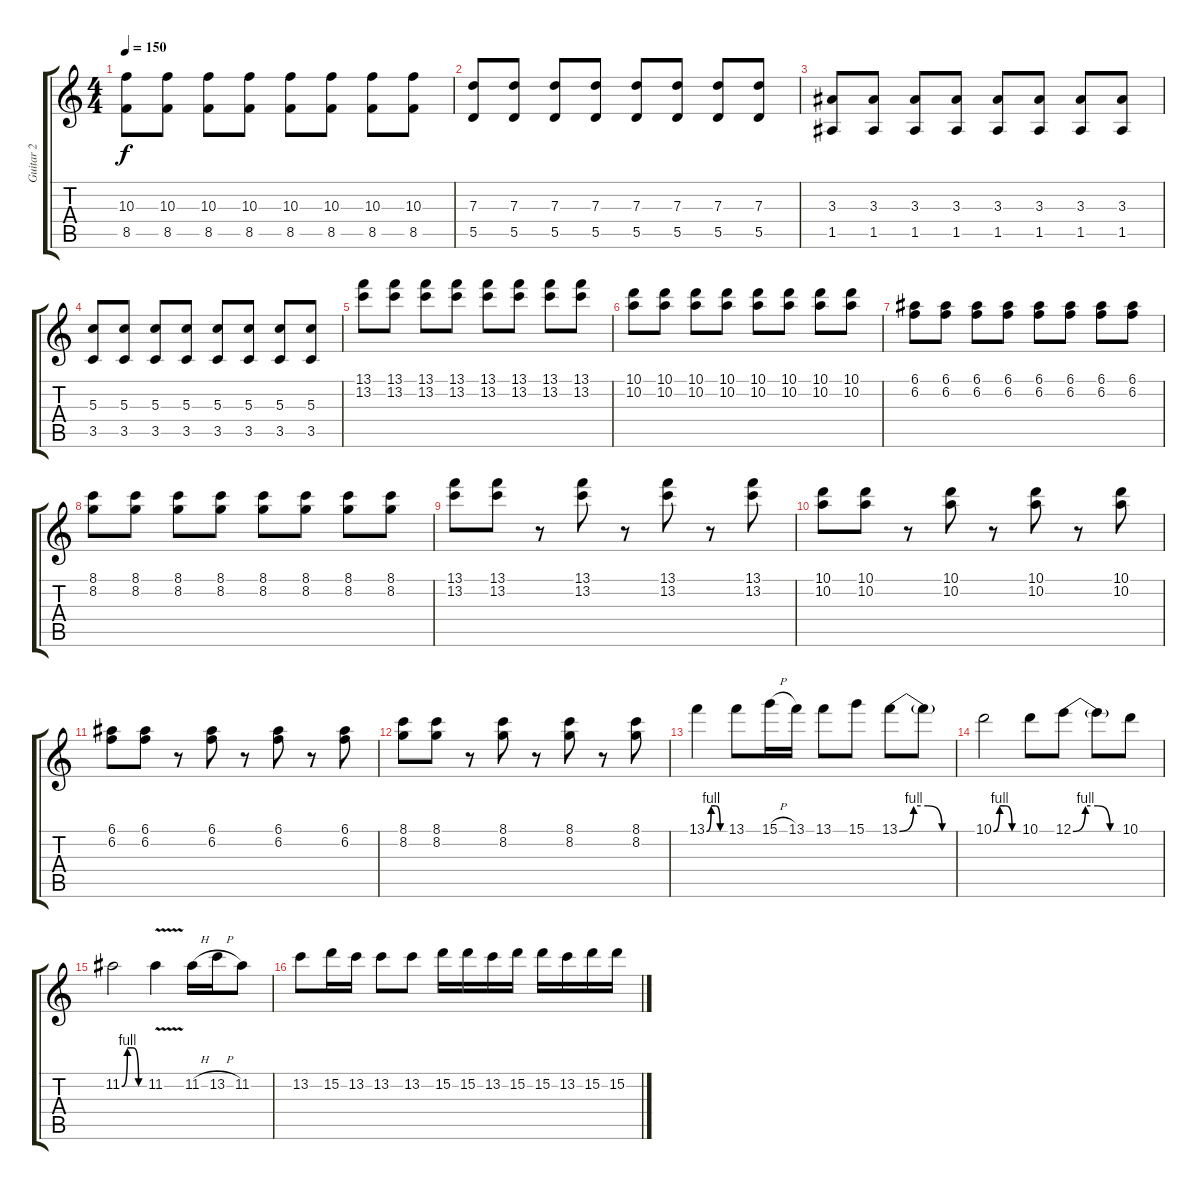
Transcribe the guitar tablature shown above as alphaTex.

\track ("Guitar 2" "Guitar 2") {instrument distortionguitar}
\staff {score tabs}
\tuning (E4 B3 G3 D3 A2 E2) {hide}
\ts (4 4)
\tempo 150
\clef g2
\ks c
(10.3 8.5).8{dy f} (10.3 8.5).8 (10.3 8.5).8 (10.3 8.5).8 (10.3 8.5).8 (10.3 8.5).8 (10.3 8.5).8 (10.3 8.5).8 |
(7.3 5.5).8 (7.3 5.5).8 (7.3 5.5).8 (7.3 5.5).8 (7.3 5.5).8 (7.3 5.5).8 (7.3 5.5).8 (7.3 5.5).8 |
(3.3 1.5).8 (3.3 1.5).8 (3.3 1.5).8 (3.3 1.5).8 (3.3 1.5).8 (3.3 1.5).8 (3.3 1.5).8 (3.3 1.5).8 |
(5.3 3.5).8 (5.3 3.5).8 (5.3 3.5).8 (5.3 3.5).8 (5.3 3.5).8 (5.3 3.5).8 (5.3 3.5).8 (5.3 3.5).8 |
(13.1 13.2).8 (13.1 13.2).8 (13.1 13.2).8 (13.1 13.2).8 (13.1 13.2).8 (13.1 13.2).8 (13.1 13.2).8 (13.1 13.2).8 |
(10.1 10.2).8 (10.1 10.2).8 (10.1 10.2).8 (10.1 10.2).8 (10.1 10.2).8 (10.1 10.2).8 (10.1 10.2).8 (10.1 10.2).8 |
(6.1 6.2).8 (6.1 6.2).8 (6.1 6.2).8 (6.1 6.2).8 (6.1 6.2).8 (6.1 6.2).8 (6.1 6.2).8 (6.1 6.2).8 |
(8.1 8.2).8 (8.1 8.2).8 (8.1 8.2).8 (8.1 8.2).8 (8.1 8.2).8 (8.1 8.2).8 (8.1 8.2).8 (8.1 8.2).8 |
(13.1 13.2).8 (13.1 13.2).8 r.8 (13.1 13.2).8 r.8 (13.1 13.2).8 r.8 (13.1 13.2).8 |
(10.1 10.2).8 (10.1 10.2).8 r.8 (10.1 10.2).8 r.8 (10.1 10.2).8 r.8 (10.1 10.2).8 |
(6.1 6.2).8 (6.1 6.2).8 r.8 (6.1 6.2).8 r.8 (6.1 6.2).8 r.8 (6.1 6.2).8 |
(8.1 8.2).8 (8.1 8.2).8 r.8 (8.1 8.2).8 r.8 (8.1 8.2).8 r.8 (8.1 8.2).8 |
13.1{be (custom 0 0 15 4 30 4 45 0 60 0)}.4 13.1.8 15.1{h}.16 13.1.16 13.1.8 15.1.8 13.1{be (custom 0 0 15 4 30 4 45 0 60 0)}.8 13.1{t}.8 |
10.1{be (custom 0 0 15 4 30 4 45 0 60 0)}.2 10.1.8 12.1{be (custom 0 0 15 4 30 4 45 0 60 0)}.8 12.1{t}.8 10.1.8 |
11.2{be (custom 0 0 15 4 30 4 45 0 60 0)}.2 11.2{v}.4 11.2{h}.16 13.2{h}.16 11.2.8 |
13.2.8 15.2.16 13.2.16 13.2.8 13.2.8 15.2.16 15.2.16 13.2.16 15.2.16 15.2.16 13.2.16 15.2.16 15.2.16
